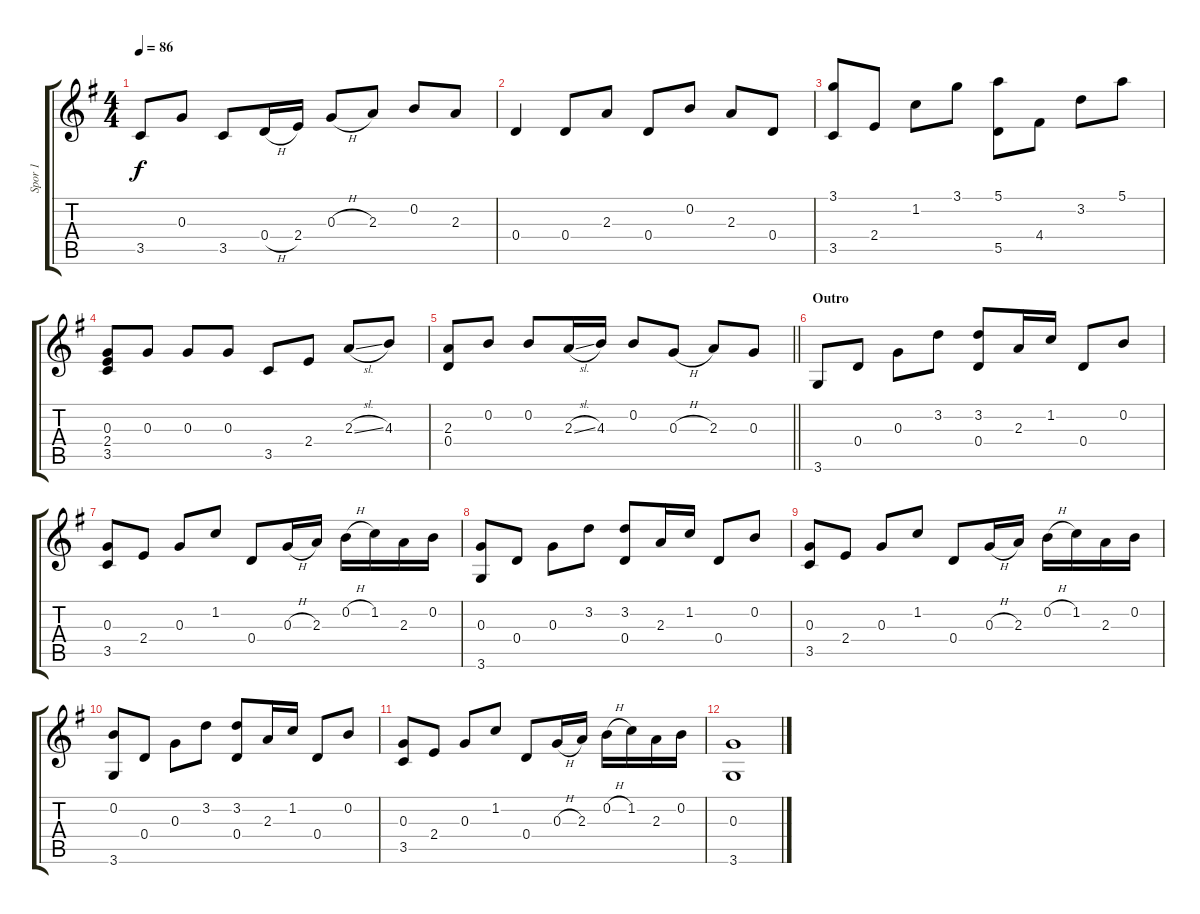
\track ("Spor 1" "Spor 1") {instrument acousticguitarsteel}
\staff {score tabs}
\tuning (E4 B3 G3 D3 A2 E2) {hide}
\ts (4 4)
\tempo 86
\clef g2
\ks g
3.5.8{dy f} 0.3.8 3.5.8 0.4{h}.16 2.4.16 0.3{h}.8 2.3.8 0.2.8 2.3.8 |
0.4.4 0.4.8 2.3.8 0.4.8 0.2.8 2.3.8 0.4.8 |
(3.1 3.5).8 2.4.8 1.2.8 3.1.8 (5.1 5.5).8 4.4.8 3.2.8 5.1.8 |
(0.3 2.4 3.5).8 0.3.8 0.3.8 0.3.8 3.5.8 2.4.8 2.3{sl}.8 4.3.8 |
\barLineRight lightlight
(2.3 0.4).8 0.2.8 0.2.8 2.3{sl}.16 4.3.16 0.2.8 0.3{h}.8 2.3.8 0.3.8 |
\section ("" "Outro")
3.6.8 0.4.8 0.3.8 3.2.8 (3.2 0.4).8 2.3.16 1.2.16 0.4.8 0.2.8 |
(0.3 3.5).8 2.4.8 0.3.8 1.2.8 0.4.8 0.3{h}.16 2.3.16 0.2{h}.16 1.2.16 2.3.16 0.2.16 |
(0.3 3.6).8 0.4.8 0.3.8 3.2.8 (3.2 0.4).8 2.3.16 1.2.16 0.4.8 0.2.8 |
(0.3 3.5).8 2.4.8 0.3.8 1.2.8 0.4.8 0.3{h}.16 2.3.16 0.2{h}.16 1.2.16 2.3.16 0.2.16 |
(0.2 3.6).8 0.4.8 0.3.8 3.2.8 (3.2 0.4).8 2.3.16 1.2.16 0.4.8 0.2.8 |
(0.3 3.5).8 2.4.8 0.3.8 1.2.8 0.4.8 0.3{h}.16 2.3.16 0.2{h}.16 1.2.16 2.3.16 0.2.16 |
(0.3 3.6).1
